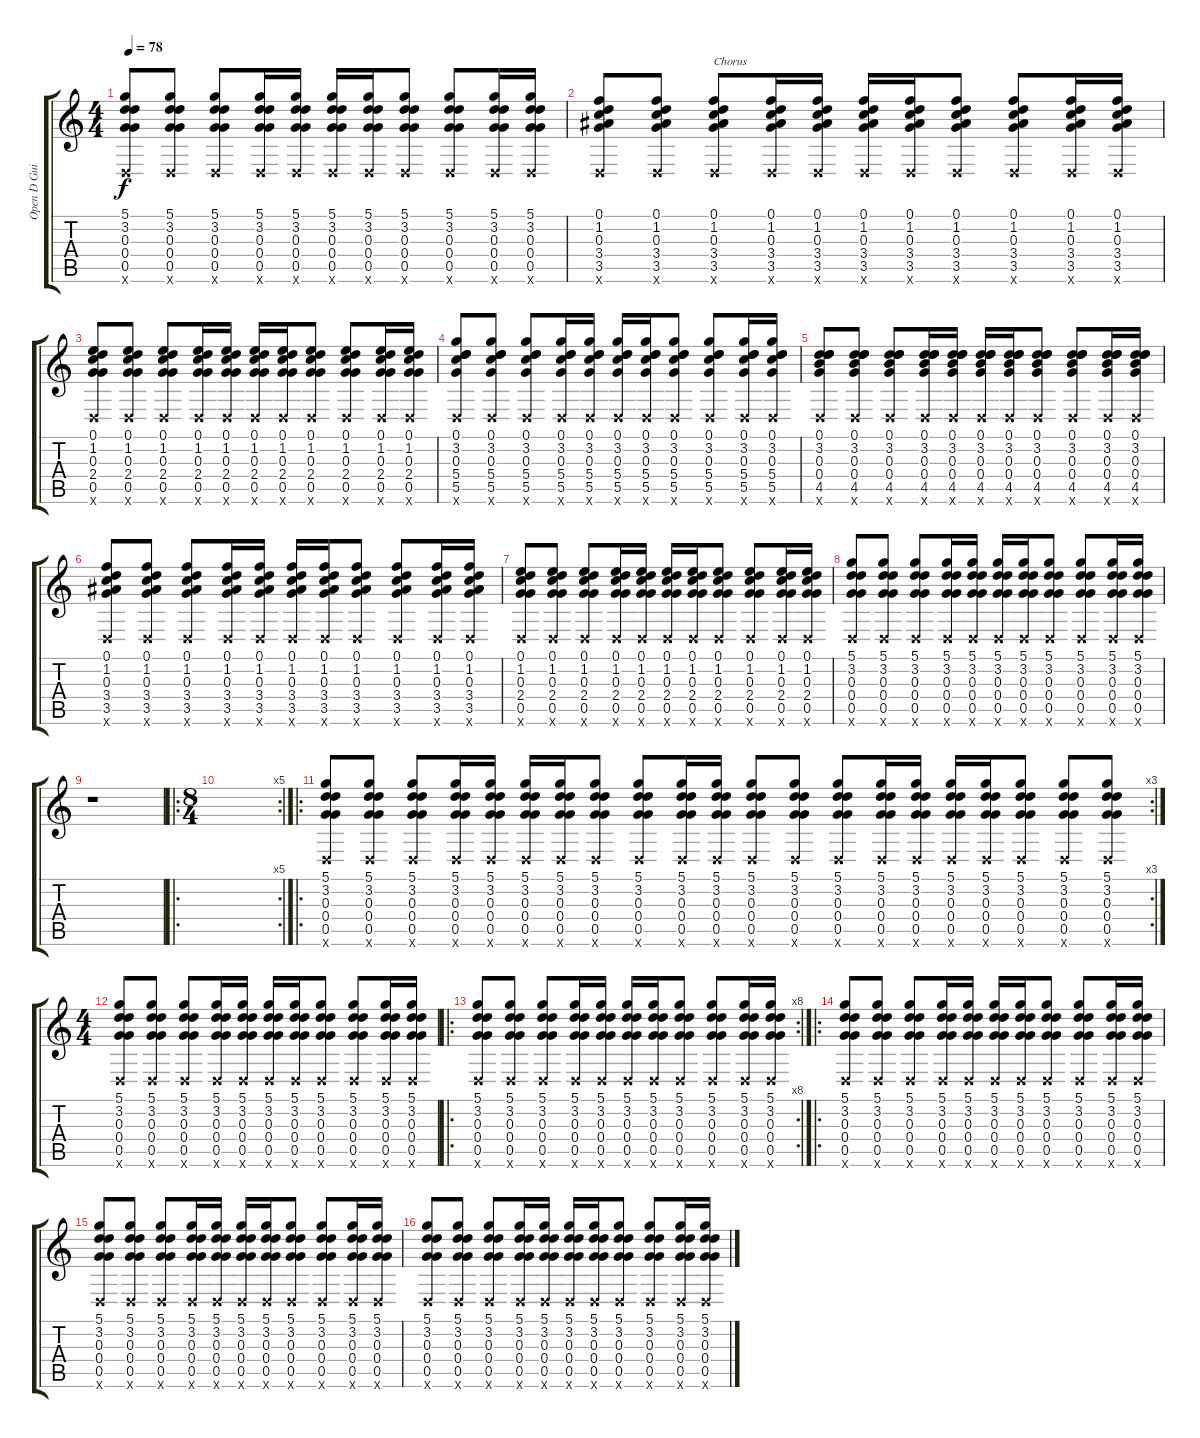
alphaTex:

\track ("Open D Guitar" "Open D Gui") {instrument acousticguitarsteel}
\staff {score tabs}
\tuning (D4 B3 G3 D4 G3 D2) {hide}
\ts (4 4)
\tempo 78
\clef g2
\ks c
(5.1 3.2 0.3 0.4 0.5 0.6{x}).8{dy f} (5.1 3.2 0.3 0.4 0.5 0.6{x}).8 (5.1 3.2 0.3 0.4 0.5 0.6{x}).8 (5.1 3.2 0.3 0.4 0.5 0.6{x}).16 (5.1 3.2 0.3 0.4 0.5 0.6{x}).16 (5.1 3.2 0.3 0.4 0.5 0.6{x}).16 (5.1 3.2 0.3 0.4 0.5 0.6{x}).16 (5.1 3.2 0.3 0.4 0.5 0.6{x}).8 (5.1 3.2 0.3 0.4 0.5 0.6{x}).8 (5.1 3.2 0.3 0.4 0.5 0.6{x}).16 (5.1 3.2 0.3 0.4 0.5 0.6{x}).16 |
(0.1 1.2 0.3 3.4 3.5 0.6{x}).8 (0.1 1.2 0.3 3.4 3.5 0.6{x}).8 (0.1 1.2 0.3 3.4 3.5 0.6{x}).8{txt "Chorus"} (0.1 1.2 0.3 3.4 3.5 0.6{x}).16 (0.1 1.2 0.3 3.4 3.5 0.6{x}).16 (0.1 1.2 0.3 3.4 3.5 0.6{x}).16 (0.1 1.2 0.3 3.4 3.5 0.6{x}).16 (0.1 1.2 0.3 3.4 3.5 0.6{x}).8 (0.1 1.2 0.3 3.4 3.5 0.6{x}).8 (0.1 1.2 0.3 3.4 3.5 0.6{x}).16 (0.1 1.2 0.3 3.4 3.5 0.6{x}).16 |
(0.1 1.2 0.3 2.4 0.5 0.6{x}).8 (0.1 1.2 0.3 2.4 0.5 0.6{x}).8 (0.1 1.2 0.3 2.4 0.5 0.6{x}).8 (0.1 1.2 0.3 2.4 0.5 0.6{x}).16 (0.1 1.2 0.3 2.4 0.5 0.6{x}).16 (0.1 1.2 0.3 2.4 0.5 0.6{x}).16 (0.1 1.2 0.3 2.4 0.5 0.6{x}).16 (0.1 1.2 0.3 2.4 0.5 0.6{x}).8 (0.1 1.2 0.3 2.4 0.5 0.6{x}).8 (0.1 1.2 0.3 2.4 0.5 0.6{x}).16 (0.1 1.2 0.3 2.4 0.5 0.6{x}).16 |
(0.1 3.2 0.3 5.4 5.5 0.6{x}).8 (0.1 3.2 0.3 5.4 5.5 0.6{x}).8 (0.1 3.2 0.3 5.4 5.5 0.6{x}).8 (0.1 3.2 0.3 5.4 5.5 0.6{x}).16 (0.1 3.2 0.3 5.4 5.5 0.6{x}).16 (0.1 3.2 0.3 5.4 5.5 0.6{x}).16 (0.1 3.2 0.3 5.4 5.5 0.6{x}).16 (0.1 3.2 0.3 5.4 5.5 0.6{x}).8 (0.1 3.2 0.3 5.4 5.5 0.6{x}).8 (0.1 3.2 0.3 5.4 5.5 0.6{x}).16 (0.1 3.2 0.3 5.4 5.5 0.6{x}).16 |
(0.1 3.2 0.3 0.4 4.5 0.6{x}).8 (0.1 3.2 0.3 0.4 4.5 0.6{x}).8 (0.1 3.2 0.3 0.4 4.5 0.6{x}).8 (0.1 3.2 0.3 0.4 4.5 0.6{x}).16 (0.1 3.2 0.3 0.4 4.5 0.6{x}).16 (0.1 3.2 0.3 0.4 4.5 0.6{x}).16 (0.1 3.2 0.3 0.4 4.5 0.6{x}).16 (0.1 3.2 0.3 0.4 4.5 0.6{x}).8 (0.1 3.2 0.3 0.4 4.5 0.6{x}).8 (0.1 3.2 0.3 0.4 4.5 0.6{x}).16 (0.1 3.2 0.3 0.4 4.5 0.6{x}).16 |
(0.1 1.2 0.3 3.4 3.5 0.6{x}).8 (0.1 1.2 0.3 3.4 3.5 0.6{x}).8 (0.1 1.2 0.3 3.4 3.5 0.6{x}).8 (0.1 1.2 0.3 3.4 3.5 0.6{x}).16 (0.1 1.2 0.3 3.4 3.5 0.6{x}).16 (0.1 1.2 0.3 3.4 3.5 0.6{x}).16 (0.1 1.2 0.3 3.4 3.5 0.6{x}).16 (0.1 1.2 0.3 3.4 3.5 0.6{x}).8 (0.1 1.2 0.3 3.4 3.5 0.6{x}).8 (0.1 1.2 0.3 3.4 3.5 0.6{x}).16 (0.1 1.2 0.3 3.4 3.5 0.6{x}).16 |
(0.1 1.2 0.3 2.4 0.5 0.6{x}).8 (0.1 1.2 0.3 2.4 0.5 0.6{x}).8 (0.1 1.2 0.3 2.4 0.5 0.6{x}).8 (0.1 1.2 0.3 2.4 0.5 0.6{x}).16 (0.1 1.2 0.3 2.4 0.5 0.6{x}).16 (0.1 1.2 0.3 2.4 0.5 0.6{x}).16 (0.1 1.2 0.3 2.4 0.5 0.6{x}).16 (0.1 1.2 0.3 2.4 0.5 0.6{x}).8 (0.1 1.2 0.3 2.4 0.5 0.6{x}).8 (0.1 1.2 0.3 2.4 0.5 0.6{x}).16 (0.1 1.2 0.3 2.4 0.5 0.6{x}).16 |
(5.1 3.2 0.3 0.4 0.5 0.6{x}).8 (5.1 3.2 0.3 0.4 0.5 0.6{x}).8 (5.1 3.2 0.3 0.4 0.5 0.6{x}).8 (5.1 3.2 0.3 0.4 0.5 0.6{x}).16 (5.1 3.2 0.3 0.4 0.5 0.6{x}).16 (5.1 3.2 0.3 0.4 0.5 0.6{x}).16 (5.1 3.2 0.3 0.4 0.5 0.6{x}).16 (5.1 3.2 0.3 0.4 0.5 0.6{x}).8 (5.1 3.2 0.3 0.4 0.5 0.6{x}).8 (5.1 3.2 0.3 0.4 0.5 0.6{x}).16 (5.1 3.2 0.3 0.4 0.5 0.6{x}).16 |
r.1 |
\ro
\rc 5
\ts (8 4)
|
\ro
\rc 3
(5.1 3.2 0.3 0.4 0.5 0.6{x}).8 (5.1 3.2 0.3 0.4 0.5 0.6{x}).8 (5.1 3.2 0.3 0.4 0.5 0.6{x}).8 (5.1 3.2 0.3 0.4 0.5 0.6{x}).16 (5.1 3.2 0.3 0.4 0.5 0.6{x}).16 (5.1 3.2 0.3 0.4 0.5 0.6{x}).16 (5.1 3.2 0.3 0.4 0.5 0.6{x}).16 (5.1 3.2 0.3 0.4 0.5 0.6{x}).8 (5.1 3.2 0.3 0.4 0.5 0.6{x}).8 (5.1 3.2 0.3 0.4 0.5 0.6{x}).16 (5.1 3.2 0.3 0.4 0.5 0.6{x}).16 (5.1 3.2 0.3 0.4 0.5 0.6{x}).8 (5.1 3.2 0.3 0.4 0.5 0.6{x}).8 (5.1 3.2 0.3 0.4 0.5 0.6{x}).8 (5.1 3.2 0.3 0.4 0.5 0.6{x}).16 (5.1 3.2 0.3 0.4 0.5 0.6{x}).16 (5.1 3.2 0.3 0.4 0.5 0.6{x}).16 (5.1 3.2 0.3 0.4 0.5 0.6{x}).16 (5.1 3.2 0.3 0.4 0.5 0.6{x}).8 (5.1 3.2 0.3 0.4 0.5 0.6{x}).8 (5.1 3.2 0.3 0.4 0.5 0.6{x}).8 |
\ts (4 4)
(5.1 3.2 0.3 0.4 0.5 0.6{x}).8 (5.1 3.2 0.3 0.4 0.5 0.6{x}).8 (5.1 3.2 0.3 0.4 0.5 0.6{x}).8 (5.1 3.2 0.3 0.4 0.5 0.6{x}).16 (5.1 3.2 0.3 0.4 0.5 0.6{x}).16 (5.1 3.2 0.3 0.4 0.5 0.6{x}).16 (5.1 3.2 0.3 0.4 0.5 0.6{x}).16 (5.1 3.2 0.3 0.4 0.5 0.6{x}).8 (5.1 3.2 0.3 0.4 0.5 0.6{x}).8 (5.1 3.2 0.3 0.4 0.5 0.6{x}).16 (5.1 3.2 0.3 0.4 0.5 0.6{x}).16 |
\ro
\rc 8
(5.1 3.2 0.3 0.4 0.5 0.6{x}).8 (5.1 3.2 0.3 0.4 0.5 0.6{x}).8 (5.1 3.2 0.3 0.4 0.5 0.6{x}).8 (5.1 3.2 0.3 0.4 0.5 0.6{x}).16 (5.1 3.2 0.3 0.4 0.5 0.6{x}).16 (5.1 3.2 0.3 0.4 0.5 0.6{x}).16 (5.1 3.2 0.3 0.4 0.5 0.6{x}).16 (5.1 3.2 0.3 0.4 0.5 0.6{x}).8 (5.1 3.2 0.3 0.4 0.5 0.6{x}).8 (5.1 3.2 0.3 0.4 0.5 0.6{x}).16 (5.1 3.2 0.3 0.4 0.5 0.6{x}).16 |
\ro
(5.1 3.2 0.3 0.4 0.5 0.6{x}).8 (5.1 3.2 0.3 0.4 0.5 0.6{x}).8 (5.1 3.2 0.3 0.4 0.5 0.6{x}).8 (5.1 3.2 0.3 0.4 0.5 0.6{x}).16 (5.1 3.2 0.3 0.4 0.5 0.6{x}).16 (5.1 3.2 0.3 0.4 0.5 0.6{x}).16 (5.1 3.2 0.3 0.4 0.5 0.6{x}).16 (5.1 3.2 0.3 0.4 0.5 0.6{x}).8 (5.1 3.2 0.3 0.4 0.5 0.6{x}).8 (5.1 3.2 0.3 0.4 0.5 0.6{x}).16 (5.1 3.2 0.3 0.4 0.5 0.6{x}).16 |
(5.1 3.2 0.3 0.4 0.5 0.6{x}).8 (5.1 3.2 0.3 0.4 0.5 0.6{x}).8 (5.1 3.2 0.3 0.4 0.5 0.6{x}).8 (5.1 3.2 0.3 0.4 0.5 0.6{x}).16 (5.1 3.2 0.3 0.4 0.5 0.6{x}).16 (5.1 3.2 0.3 0.4 0.5 0.6{x}).16 (5.1 3.2 0.3 0.4 0.5 0.6{x}).16 (5.1 3.2 0.3 0.4 0.5 0.6{x}).8 (5.1 3.2 0.3 0.4 0.5 0.6{x}).8 (5.1 3.2 0.3 0.4 0.5 0.6{x}).16 (5.1 3.2 0.3 0.4 0.5 0.6{x}).16 |
(5.1 3.2 0.3 0.4 0.5 0.6{x}).8 (5.1 3.2 0.3 0.4 0.5 0.6{x}).8 (5.1 3.2 0.3 0.4 0.5 0.6{x}).8 (5.1 3.2 0.3 0.4 0.5 0.6{x}).16 (5.1 3.2 0.3 0.4 0.5 0.6{x}).16 (5.1 3.2 0.3 0.4 0.5 0.6{x}).16 (5.1 3.2 0.3 0.4 0.5 0.6{x}).16 (5.1 3.2 0.3 0.4 0.5 0.6{x}).8 (5.1 3.2 0.3 0.4 0.5 0.6{x}).8 (5.1 3.2 0.3 0.4 0.5 0.6{x}).16 (5.1 3.2 0.3 0.4 0.5 0.6{x}).16
